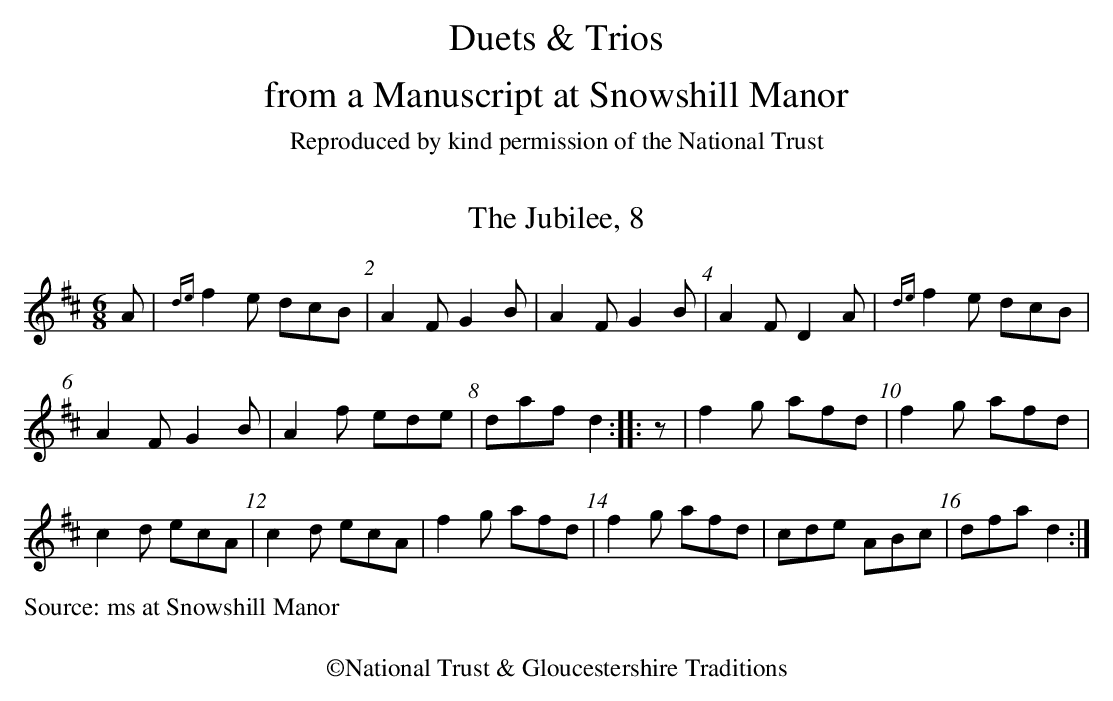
X:1
T:The Jubilee, 8
M:6/8
L:1/8
K:D
A|{de}f2e dcB| A2FG2B| A2FG2B| A2FD2A|{de}f2e dcB|
A2F G2B| A2f ede| daf d2:||:z| f2g afd| f2g afd|
c2d ecA| c2d ecA|f2g afd| f2g afd| cde ABc|dfa d2:|
